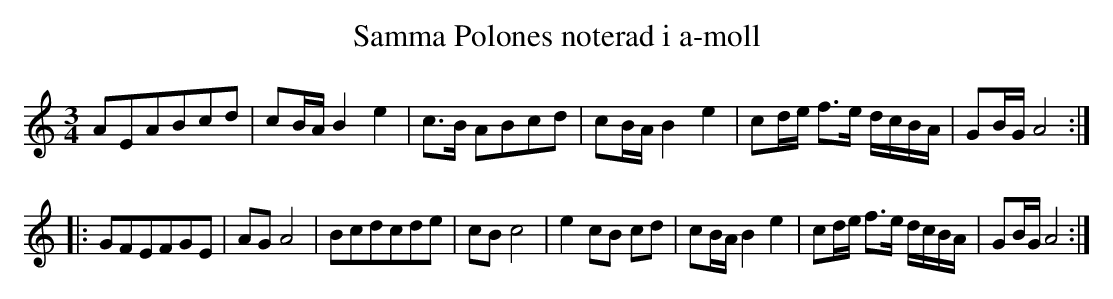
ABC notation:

X:1
T:Samma Polones noterad i a-moll
M:3/4
L:1/8
K:Am
 AEABcd | cB/A/ B2 e2 | c>B ABcd | cB/A/ B2 e2 | cd/e/ f>e d/c/B/A/ |GB/G/ A4 :|
|: GFEFGE | AG A4 | Bcdcde | cB c4 | e2 cB cd | cB/A/ B2 e2| cd/e/ f>e d/c/B/A/ | GB/G/ A4:|
